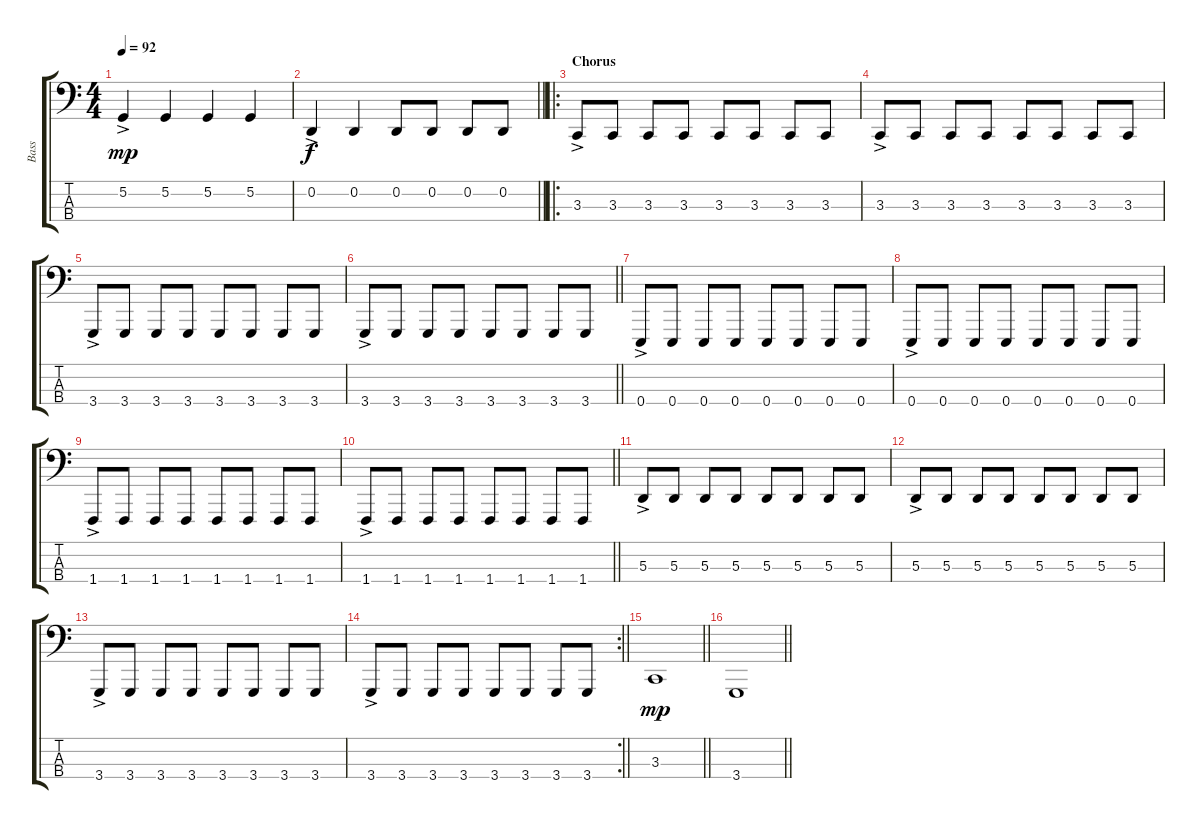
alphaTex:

\track ("Bass" "Bass") {instrument lead2sawtooth}
\staff {score tabs}
\tuning (G2 D2 A1 E1) {hide}
\ts (4 4)
\tempo 92
\clef f4
\ks c
5.2{ac}.4{dy mp} 5.2.4 5.2.4 5.2.4 |
\barLineRight lightlight
0.2{ac}.4{dy f} 0.2.4 0.2.8 0.2.8 0.2.8 0.2.8 |
\ro
\section ("" "Chorus")
3.3{ac}.8 3.3.8 3.3.8 3.3.8 3.3.8 3.3.8 3.3.8 3.3.8 |
3.3{ac}.8 3.3.8 3.3.8 3.3.8 3.3.8 3.3.8 3.3.8 3.3.8 |
3.4{ac}.8 3.4.8 3.4.8 3.4.8 3.4.8 3.4.8 3.4.8 3.4.8 |
\barLineRight lightlight
3.4{ac}.8 3.4.8 3.4.8 3.4.8 3.4.8 3.4.8 3.4.8 3.4.8 |
\section ("" "")
0.4{ac}.8 0.4.8 0.4.8 0.4.8 0.4.8 0.4.8 0.4.8 0.4.8 |
0.4{ac}.8 0.4.8 0.4.8 0.4.8 0.4.8 0.4.8 0.4.8 0.4.8 |
1.4{ac}.8 1.4.8 1.4.8 1.4.8 1.4.8 1.4.8 1.4.8 1.4.8 |
\barLineRight lightlight
1.4{ac}.8 1.4.8 1.4.8 1.4.8 1.4.8 1.4.8 1.4.8 1.4.8 |
\section ("" "")
5.3{ac}.8 5.3.8 5.3.8 5.3.8 5.3.8 5.3.8 5.3.8 5.3.8 |
5.3{ac}.8 5.3.8 5.3.8 5.3.8 5.3.8 5.3.8 5.3.8 5.3.8 |
3.4{ac}.8 3.4.8 3.4.8 3.4.8 3.4.8 3.4.8 3.4.8 3.4.8 |
\rc 2
\barLineRight lightlight
3.4{ac}.8 3.4.8 3.4.8 3.4.8 3.4.8 3.4.8 3.4.8 3.4.8 |
\barLineRight lightlight
3.3.1{dy mp} |
\barLineRight lightlight
3.4.1
